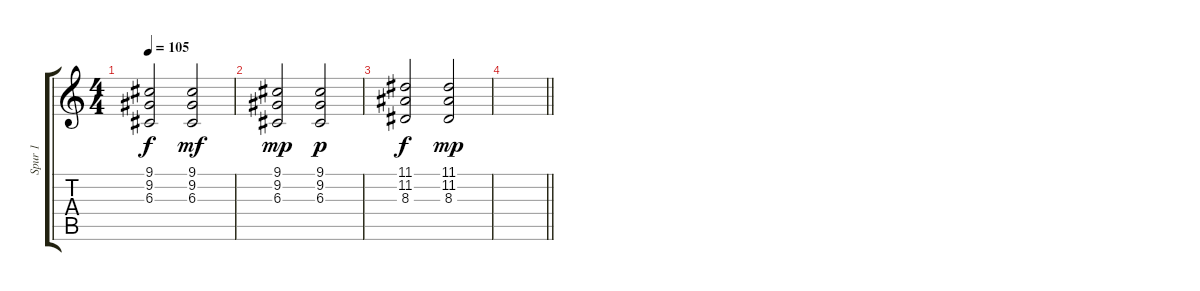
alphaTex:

\track ("Spur 1" "Spur 1") {instrument acousticgrandpiano}
\staff {score tabs}
\tuning (E4 B3 G3 D3 A2 E2) {hide}
\ts (4 4)
\tempo 105
\clef g2
\ks c
(9.1 9.2 6.3).2{dy f} (9.1 9.2 6.3).2{dy mf} |
(9.1 9.2 6.3).2{dy mp} (9.1 9.2 6.3).2{dy p} |
(11.1 11.2 8.3).2{dy f} (11.1 11.2 8.3).2{dy mp} |
\barLineRight lightlight
